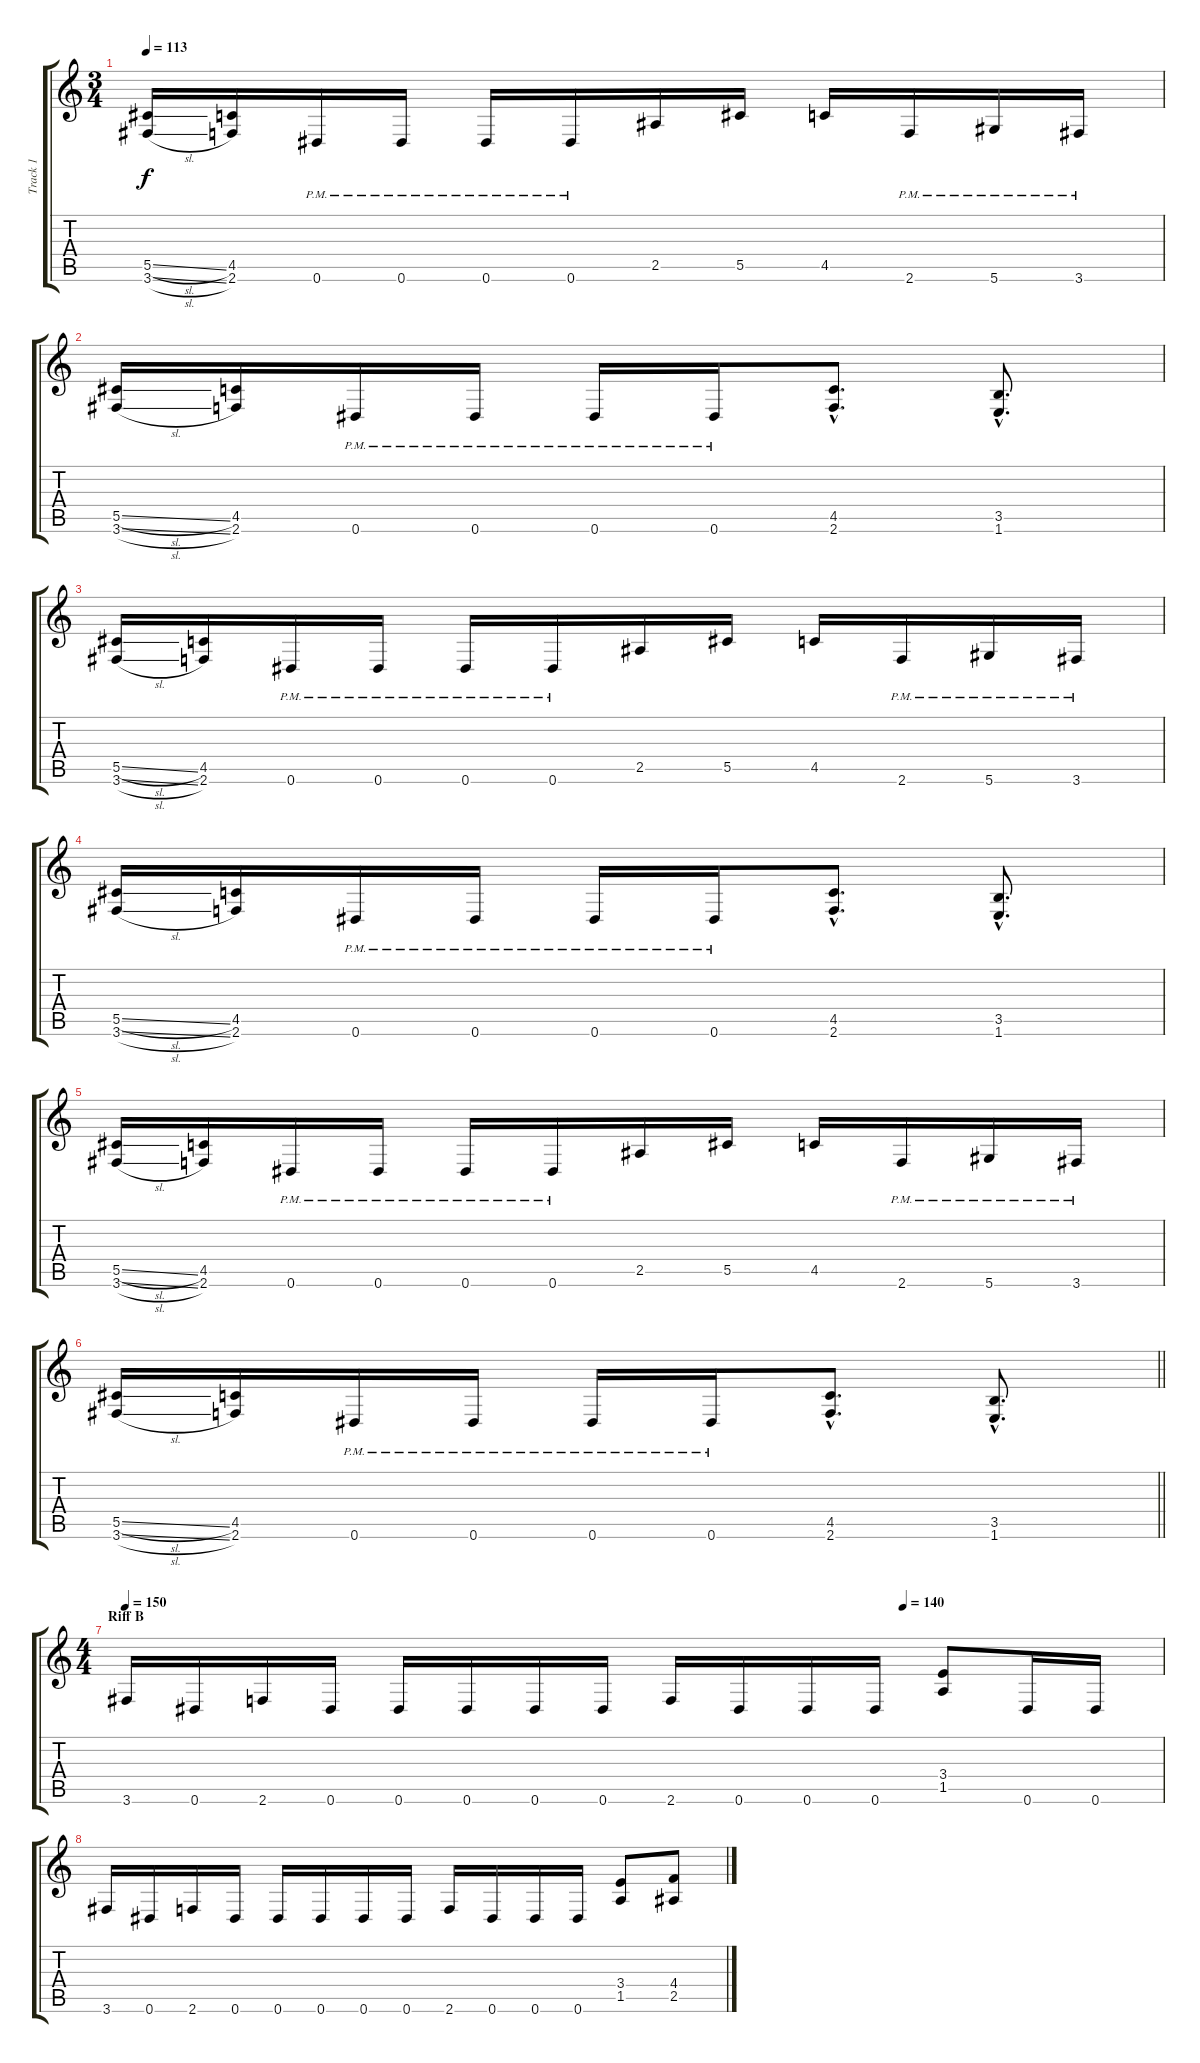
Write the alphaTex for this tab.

\track ("Track 1" "Track 1") {instrument distortionguitar}
\staff {score tabs}
\tuning (Eb4 Bb3 Gb3 Db3 Ab2 Eb2) {hide}
\ts (3 4)
\tempo 113
\clef g2
\ks c
(5.5{sl} 3.6{sl}).16{dy f} (4.5 2.6).16 0.6{pm}.16 0.6{pm}.16 0.6{pm}.16 0.6{pm}.16 2.5.16 5.5.16 4.5.16 2.6{pm}.16 5.6{pm}.16 3.6{pm}.16 |
(5.5{sl} 3.6{sl}).16 (4.5 2.6).16 0.6{pm}.16 0.6{pm}.16 0.6{pm}.16 0.6{pm}.16 (4.5{hac} 2.6{hac}).8{d} (3.5{hac} 1.6{hac}).8{d} |
(5.5{sl} 3.6{sl}).16 (4.5 2.6).16 0.6{pm}.16 0.6{pm}.16 0.6{pm}.16 0.6{pm}.16 2.5.16 5.5.16 4.5.16 2.6{pm}.16 5.6{pm}.16 3.6{pm}.16 |
(5.5{sl} 3.6{sl}).16 (4.5 2.6).16 0.6{pm}.16 0.6{pm}.16 0.6{pm}.16 0.6{pm}.16 (4.5{hac} 2.6{hac}).8{d} (3.5{hac} 1.6{hac}).8{d} |
(5.5{sl} 3.6{sl}).16 (4.5 2.6).16 0.6{pm}.16 0.6{pm}.16 0.6{pm}.16 0.6{pm}.16 2.5.16 5.5.16 4.5.16 2.6{pm}.16 5.6{pm}.16 3.6{pm}.16 |
\barLineRight lightlight
(5.5{sl} 3.6{sl}).16 (4.5 2.6).16 0.6{pm}.16 0.6{pm}.16 0.6{pm}.16 0.6{pm}.16 (4.5{hac} 2.6{hac}).8{d} (3.5{hac} 1.6{hac}).8{d} |
\ts (4 4)
\section ("" "Riff B")
\tempo 150
\tempo (140 0.75)
3.6.16 0.6.16 2.6.16 0.6.16 0.6.16 0.6.16 0.6.16 0.6.16 2.6.16 0.6.16 0.6.16 0.6.16 (3.4 1.5).8 0.6.16 0.6.16 |
3.6.16 0.6.16 2.6.16 0.6.16 0.6.16 0.6.16 0.6.16 0.6.16 2.6.16 0.6.16 0.6.16 0.6.16 (3.4 1.5).8 (4.4 2.5).8
